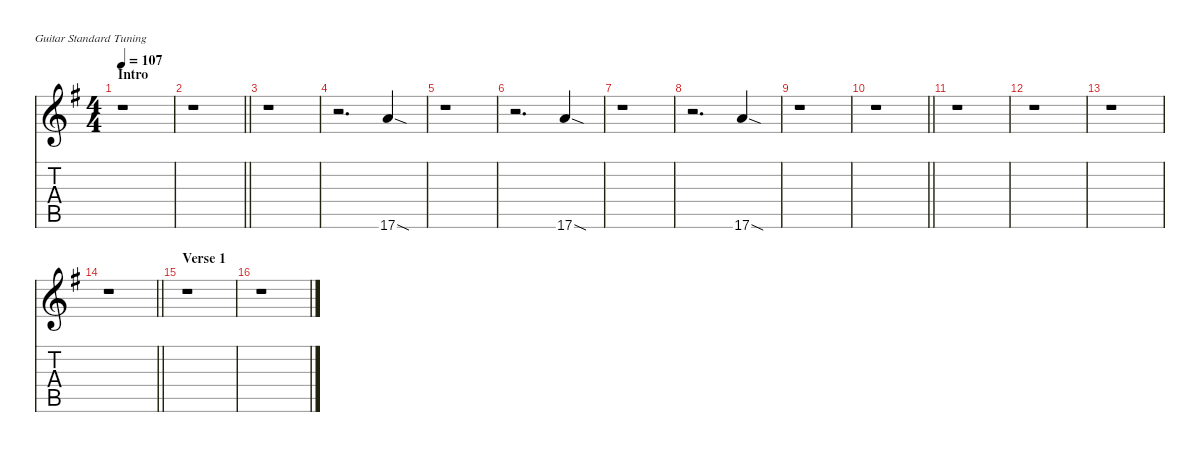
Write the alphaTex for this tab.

\defaultSystemsLayout 4
\hideDynamics
\bracketExtendMode nobrackets
\singleTrackTrackNamePolicy hidden
\multiTrackTrackNamePolicy hidden
\firstSystemTrackNameMode fullname
\firstSystemTrackNameOrientation horizontal
\otherSystemsTrackNameOrientation horizontal
\track ("Guitar: Jimi Hendrix Overdub (Fuzz Face)" "od.guit.") {defaultSystemsLayout 8 instrument overdrivenguitar}
\staff {score tabs}
\tuning (E4 B3 G3 D3 A2 E2)
\ts (4 4)
\beaming (8 4 4)
\section ("" "Intro")
\tempo 107
\clef g2
\ks g
r.1{dy mf instrument overdrivenguitar beam Down} |
\barLineRight lightlight
r.1{beam Down} |
r.1{beam Down} |
r.2{d beam Down} 17.6{sod acc forcenatural}.4{beam Up} |
r.1{beam Down} |
r.2{d beam Down} 17.6{sod acc forcenatural}.4{beam Up} |
r.1{beam Down} |
r.2{d beam Down} 17.6{sod acc forcenatural}.4{beam Up} |
r.1{beam Down} |
\barLineRight lightlight
r.1{beam Down} |
r.1{beam Down} |
r.1{beam Down} |
r.1{beam Down} |
\barLineRight lightlight
r.1{beam Down} |
\section ("" "Verse 1")
r.1{beam Down} |
r.1{beam Down}
